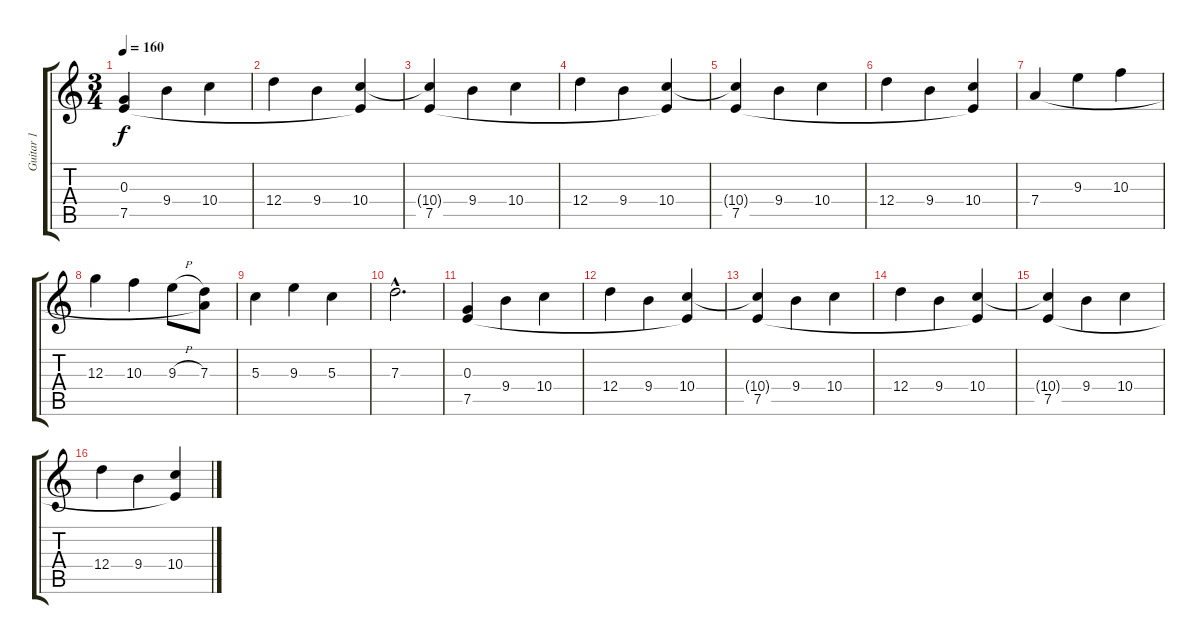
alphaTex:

\track ("Guitar 1" "Guitar 1") {instrument distortionguitar}
\staff {score tabs}
\tuning (E4 B3 G3 D3 A2 E2) {hide}
\ts (3 4)
\tempo 160
\clef g2
\ks c
(0.3 7.5).4{dy f} 9.4.4 10.4.4 |
12.4.4 9.4.4 (10.4 7.5{t}).4 |
(10.4{t} 7.5).4 9.4.4 10.4.4 |
12.4.4 9.4.4 (10.4 7.5{t}).4 |
(10.4{t} 7.5).4 9.4.4 10.4.4 |
12.4.4 9.4.4 (10.4 7.5{t}).4 |
7.4.4 9.3.4 10.3.4 |
12.3.4 10.3.4 9.3{h}.8 (7.3 7.4{t}).8 |
5.3.4 9.3.4 5.3.4 |
7.3{hac}.2{d} |
(0.3 7.5).4 9.4.4 10.4.4 |
12.4.4 9.4.4 (10.4 7.5{t}).4 |
(10.4{t} 7.5).4 9.4.4 10.4.4 |
12.4.4 9.4.4 (10.4 7.5{t}).4 |
(10.4{t} 7.5).4 9.4.4 10.4.4 |
12.4.4 9.4.4 (10.4 7.5{t}).4
